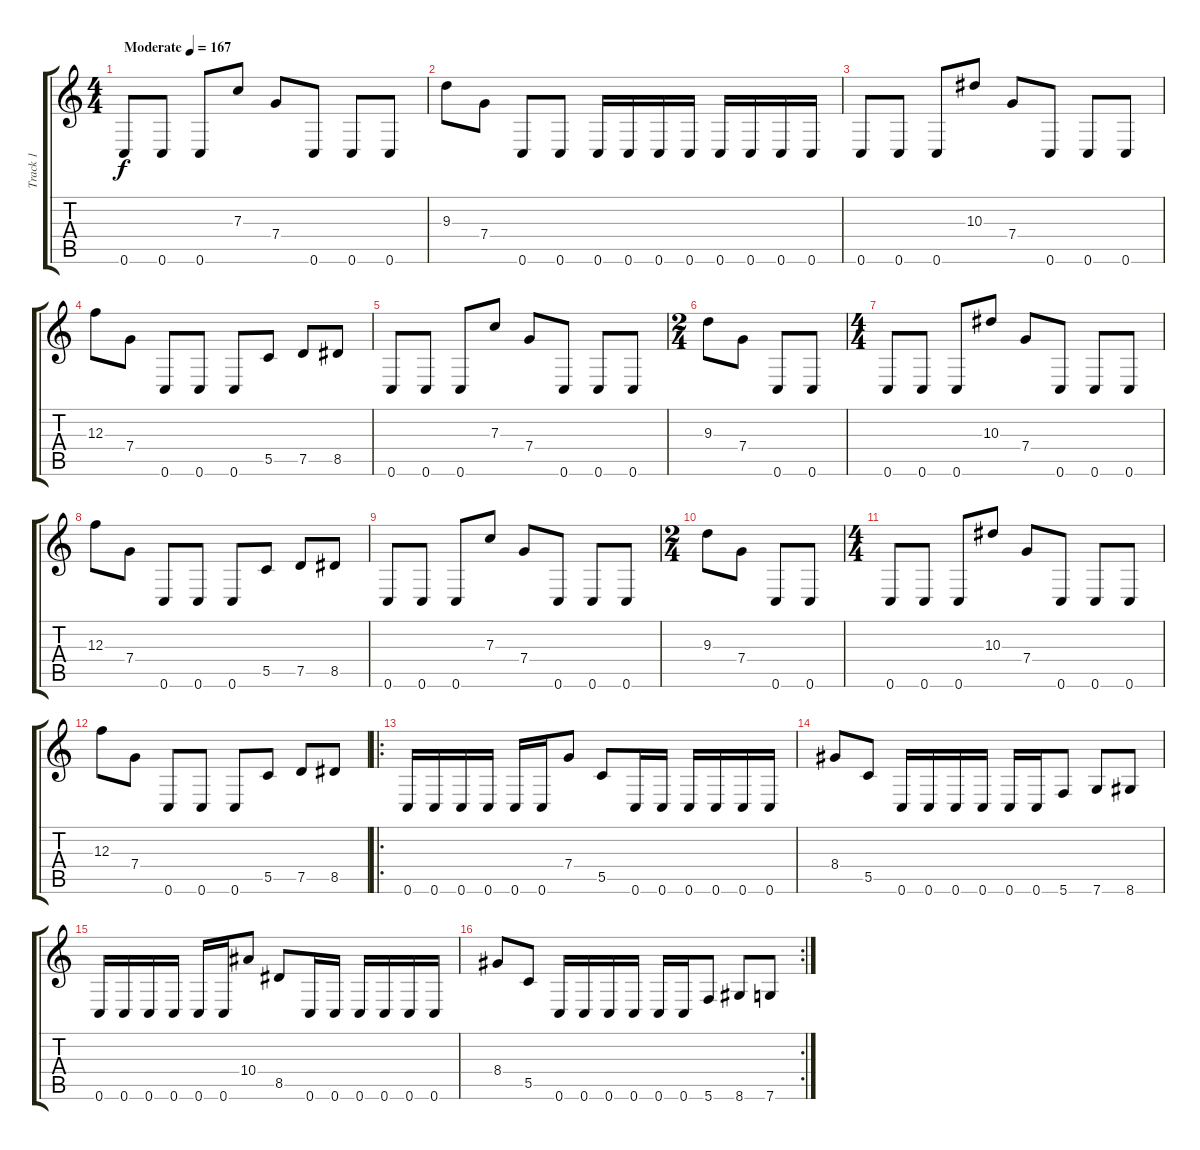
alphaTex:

\track ("Track 1" "Track 1") {instrument distortionguitar}
\staff {score tabs}
\tuning (D4 A3 F3 C3 G2 C2) {hide}
\ts (4 4)
\tempo (167 "Moderate")
\clef g2
\ks c
0.6.8{dy f instrument distortionguitar} 0.6.8 0.6.8 7.3.8 7.4.8 0.6.8 0.6.8 0.6.8 |
9.3.8 7.4.8 0.6.8 0.6.8 0.6.16 0.6.16 0.6.16 0.6.16 0.6.16 0.6.16 0.6.16 0.6.16 |
0.6.8 0.6.8 0.6.8 10.3.8 7.4.8 0.6.8 0.6.8 0.6.8 |
12.3.8 7.4.8 0.6.8 0.6.8 0.6.8 5.5.8 7.5.8 8.5.8 |
0.6.8 0.6.8 0.6.8 7.3.8 7.4.8 0.6.8 0.6.8 0.6.8 |
\ts (2 4)
9.3.8 7.4.8 0.6.8 0.6.8 |
\ts (4 4)
0.6.8 0.6.8 0.6.8 10.3.8 7.4.8 0.6.8 0.6.8 0.6.8 |
12.3.8 7.4.8 0.6.8 0.6.8 0.6.8 5.5.8 7.5.8 8.5.8 |
0.6.8 0.6.8 0.6.8 7.3.8 7.4.8 0.6.8 0.6.8 0.6.8 |
\ts (2 4)
9.3.8 7.4.8 0.6.8 0.6.8 |
\ts (4 4)
0.6.8 0.6.8 0.6.8 10.3.8 7.4.8 0.6.8 0.6.8 0.6.8 |
12.3.8 7.4.8 0.6.8 0.6.8 0.6.8 5.5.8 7.5.8 8.5.8 |
\ro
0.6.16 0.6.16 0.6.16 0.6.16 0.6.16 0.6.16 7.4.8 5.5.8 0.6.16 0.6.16 0.6.16 0.6.16 0.6.16 0.6.16 |
8.4.8 5.5.8 0.6.16 0.6.16 0.6.16 0.6.16 0.6.16 0.6.16 5.6.8 7.6.8 8.6.8 |
0.6.16 0.6.16 0.6.16 0.6.16 0.6.16 0.6.16 10.4.8 8.5.8 0.6.16 0.6.16 0.6.16 0.6.16 0.6.16 0.6.16 |
\rc 2
8.4.8 5.5.8 0.6.16 0.6.16 0.6.16 0.6.16 0.6.16 0.6.16 5.6.8 8.6.8 7.6.8
